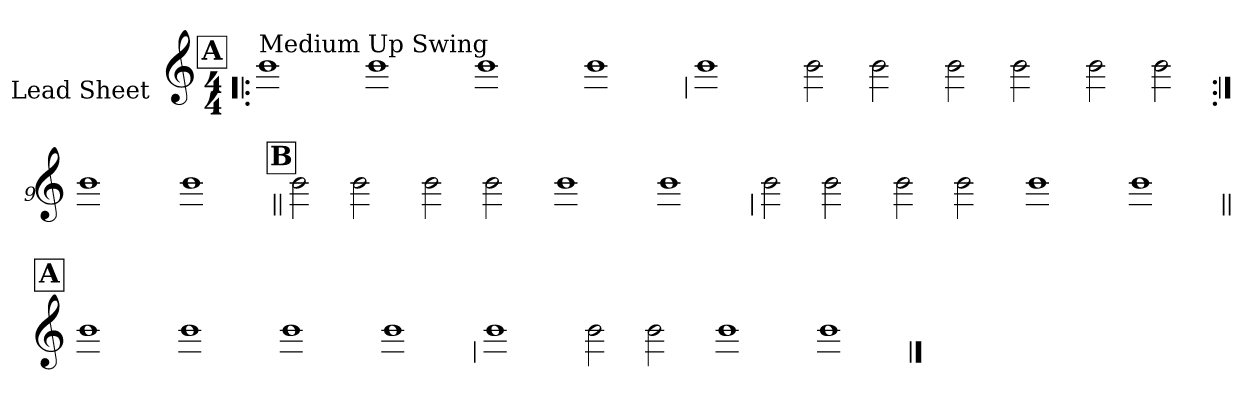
**kern
*part1
*staff1
*I"Lead Sheet
*stria0
*clefG2
*k[]
*C:
*M4/4
!!LO:REH:place=s1:a:t=A
=1!|:
!LO:TX:a:t=Medium Up Swing
1b
=2-
1b
=3-
1b
=4-
1b
!!LO:LB:g=z
=5
1b
=6-
2b
2b
=7-
2b
2b
=8-
2b
2b
!!LO:LB:g=z
=9:|!
1b
=10-
1b
!!LO:LB:g=z
!!LO:REH:place=s1:a:t=B
=11||
2b
2b
=12-
2b
2b
=13-
1b
=14-
1b
!!LO:LB:g=z
=15
2b
2b
=16-
2b
2b
=17-
1b
=18-
1b
!!LO:LB:g=z
!!LO:REH:place=s1:a:t=A
=19||
1b
=20-
1b
=21-
1b
=22-
1b
!!LO:LB:g=z
=23
1b
=24-
2b
2b
=25-
1b
=26-
1b
==
*-
